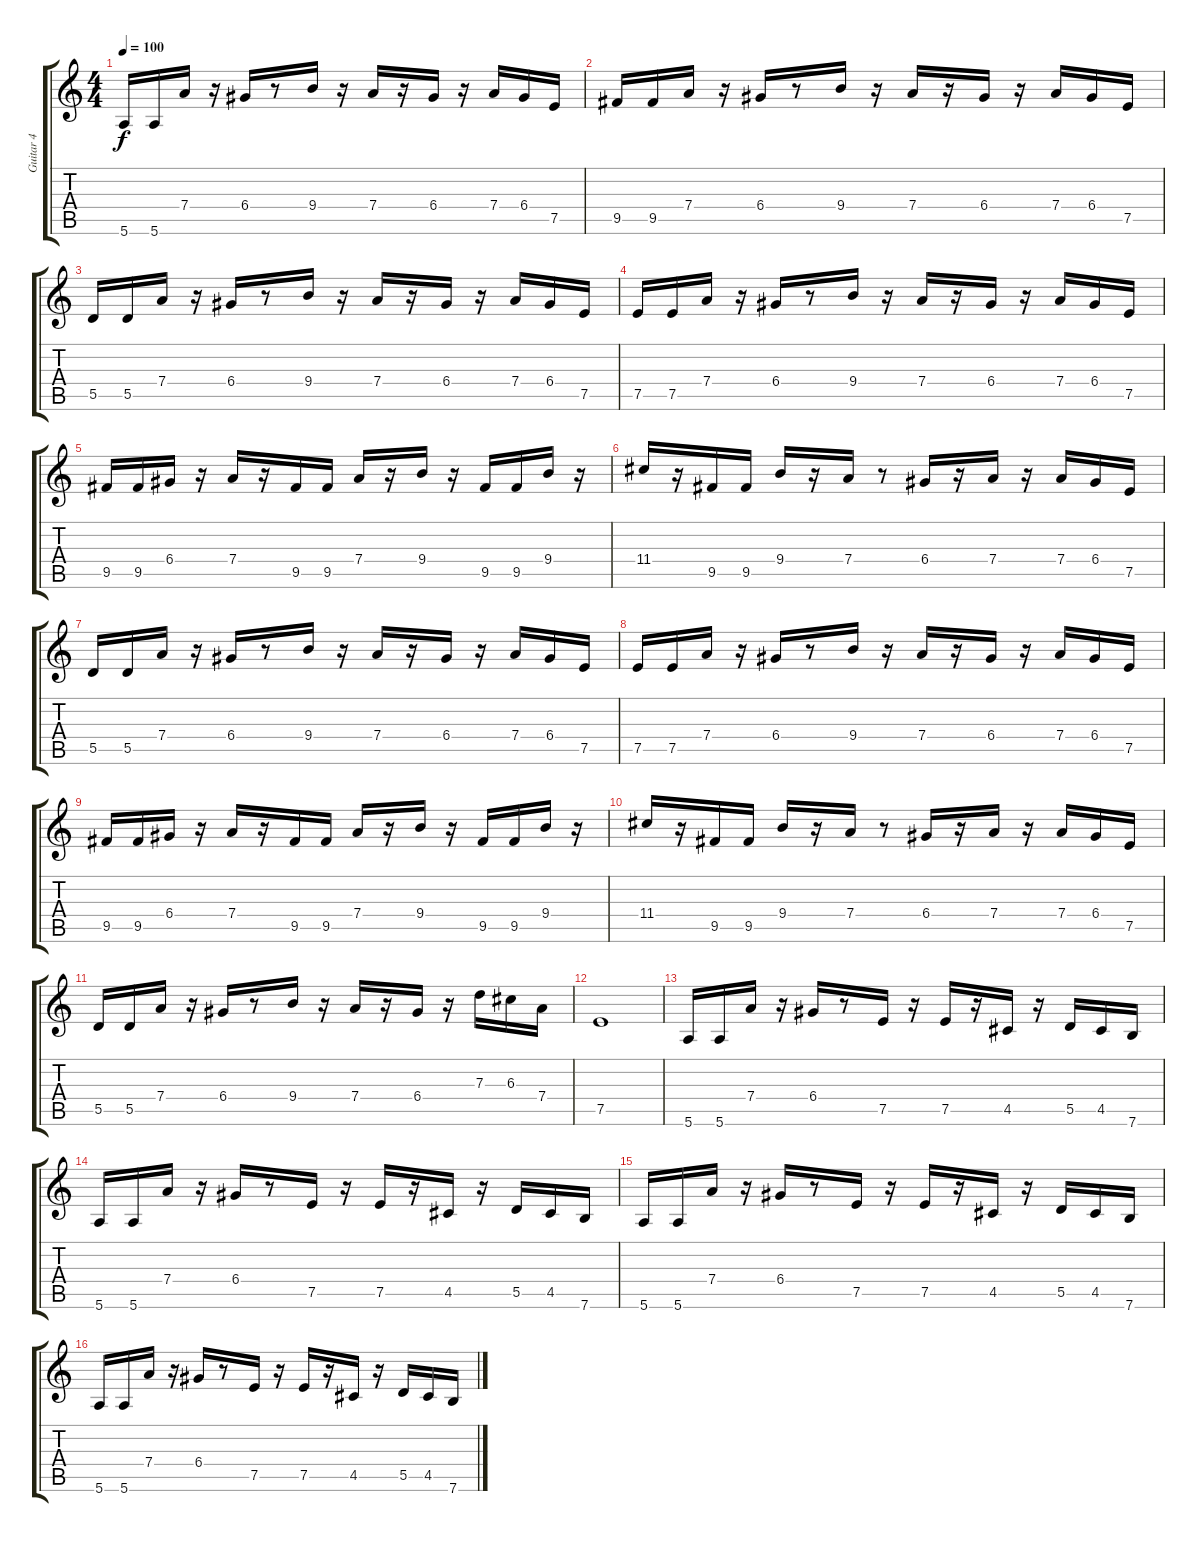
\track ("Guitar 4" "Guitar 4") {instrument distortionguitar}
\staff {score tabs}
\tuning (E4 B3 G3 D3 A2 E2) {hide}
\ts (4 4)
\tempo 100
\clef g2
\ks c
5.6.16{dy f} 5.6.16 7.4.16 r.16 6.4.16 r.8 9.4.16 r.16 7.4.16 r.16 6.4.16 r.16 7.4.16 6.4.16 7.5.16 |
9.5.16 9.5.16 7.4.16 r.16 6.4.16 r.8 9.4.16 r.16 7.4.16 r.16 6.4.16 r.16 7.4.16 6.4.16 7.5.16 |
5.5.16 5.5.16 7.4.16 r.16 6.4.16 r.8 9.4.16 r.16 7.4.16 r.16 6.4.16 r.16 7.4.16 6.4.16 7.5.16 |
7.5.16 7.5.16 7.4.16 r.16 6.4.16 r.8 9.4.16 r.16 7.4.16 r.16 6.4.16 r.16 7.4.16 6.4.16 7.5.16 |
9.5.16 9.5.16 6.4.16 r.16 7.4.16 r.16 9.5.16 9.5.16 7.4.16 r.16 9.4.16 r.16 9.5.16 9.5.16 9.4.16 r.16 |
11.4.16 r.16 9.5.16 9.5.16 9.4.16 r.16 7.4.16 r.8 6.4.16 r.16 7.4.16 r.16 7.4.16 6.4.16 7.5.16 |
5.5.16 5.5.16 7.4.16 r.16 6.4.16 r.8 9.4.16 r.16 7.4.16 r.16 6.4.16 r.16 7.4.16 6.4.16 7.5.16 |
7.5.16 7.5.16 7.4.16 r.16 6.4.16 r.8 9.4.16 r.16 7.4.16 r.16 6.4.16 r.16 7.4.16 6.4.16 7.5.16 |
9.5.16 9.5.16 6.4.16 r.16 7.4.16 r.16 9.5.16 9.5.16 7.4.16 r.16 9.4.16 r.16 9.5.16 9.5.16 9.4.16 r.16 |
11.4.16 r.16 9.5.16 9.5.16 9.4.16 r.16 7.4.16 r.8 6.4.16 r.16 7.4.16 r.16 7.4.16 6.4.16 7.5.16 |
5.5.16 5.5.16 7.4.16 r.16 6.4.16 r.8 9.4.16 r.16 7.4.16 r.16 6.4.16 r.16 7.3.16 6.3.16 7.4.16 |
7.5.1 |
5.6.16 5.6.16 7.4.16 r.16 6.4.16 r.8 7.5.16 r.16 7.5.16 r.16 4.5.16 r.16 5.5.16 4.5.16 7.6.16 |
5.6.16 5.6.16 7.4.16 r.16 6.4.16 r.8 7.5.16 r.16 7.5.16 r.16 4.5.16 r.16 5.5.16 4.5.16 7.6.16 |
5.6.16 5.6.16 7.4.16 r.16 6.4.16 r.8 7.5.16 r.16 7.5.16 r.16 4.5.16 r.16 5.5.16 4.5.16 7.6.16 |
5.6.16 5.6.16 7.4.16 r.16 6.4.16 r.8 7.5.16 r.16 7.5.16 r.16 4.5.16 r.16 5.5.16 4.5.16 7.6.16
